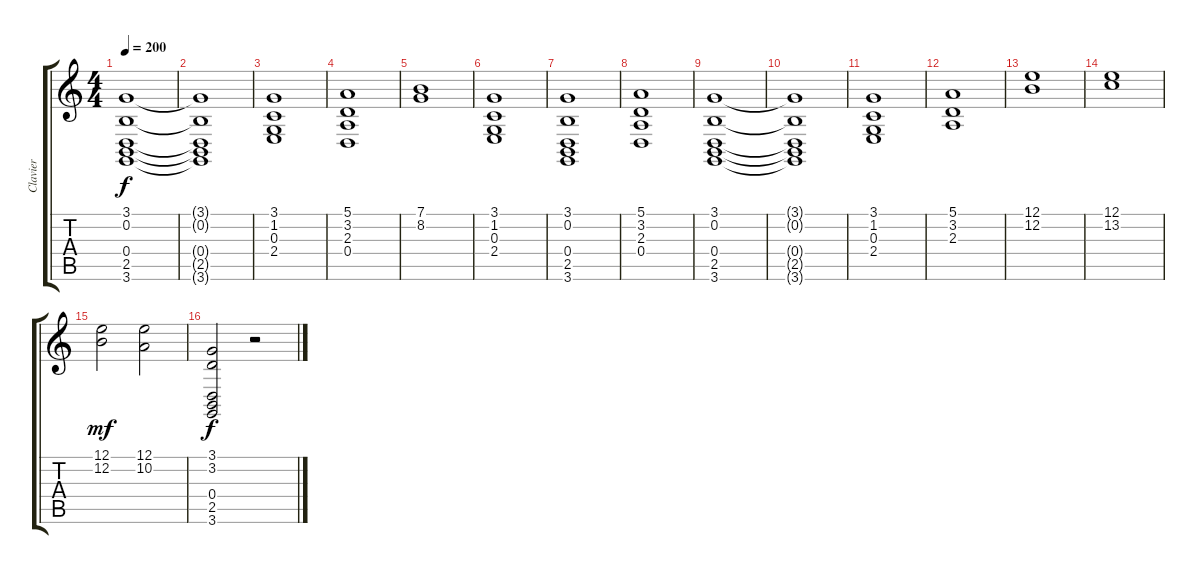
\track ("Clavier" "Clavier") {instrument drawbarorgan}
\staff {score tabs}
\tuning (E4 B3 G3 D3 A2 E2) {hide}
\ts (4 4)
\tempo 200
\clef g2
\ks c
(3.1 0.2 0.4 2.5 3.6).1{dy f volume 6} |
(3.1{t} 0.2{t} 0.4{t} 2.5{t} 3.6{t}).1 |
(3.1 1.2 0.3 2.4).1 |
(5.1 3.2 2.3 0.4).1 |
(7.1 8.2).1 |
(3.1 1.2 0.3 2.4).1 |
(3.1 0.2 0.4 2.5 3.6).1 |
(5.1 3.2 2.3 0.4).1 |
(3.1 0.2 0.4 2.5 3.6).1 |
(3.1{t} 0.2{t} 0.4{t} 2.5{t} 3.6{t}).1 |
(3.1 1.2 0.3 2.4).1 |
(5.1 3.2 2.3).1 |
(12.1 12.2).1 |
(12.1 13.2).1 |
(12.1 12.2).2{dy mf} (12.1 10.2).2 |
(3.1 3.2 0.4 2.5 3.6).2{dy f} r.2
